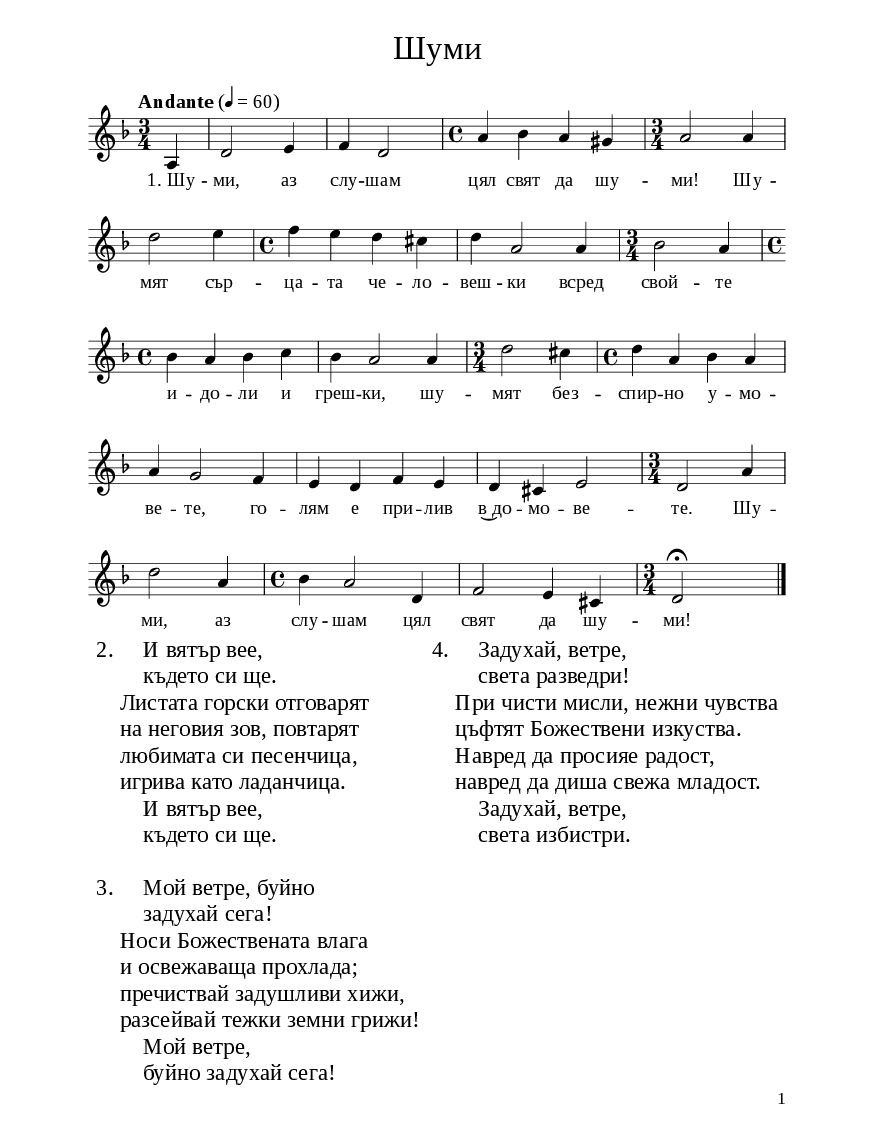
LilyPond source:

\version "2.24.4"

% include paper part and global functions
\include "include/globals.ily"

\bookpart {
  \label #'ref032
  \tocItem \markup "Шуми"
  \include "include/bookpart-paper.ily"
  \score {
    \include "include/score-layout.ily"

    \new Voice \absolute {
      \clef treble
      \key d \minor
      \time 3/4
      \tempoFunc "Andante" 4 "60"
      \partial 4
      \autoBeamOff

      a4 | d'2 e'4 | f'4 d'2 | \time 4/4  a'4 bes' a' gis' | \time 3/4  a'2 a'4 \break |
      d''2 e''4 | \time 4/4

      f''4 e'' d'' cis'' | d''4 \stemUp a'2 \stemNeutral

      a'4 | \time 3/4  bes'2 a'4 | \break

      \time 4/4  bes'4 a' bes' c'' | bes'4 a'2 a'4 | \time 3/4  d''2 cis''4 | \time 4/4  d''4 a' bes' a' \break |
      a'4 g'2 f'4 |  e'4 d' f' e' | d'4 cis' e'2 | \time 3/4  d'2 a'4 \break |
      d''2 a'4 | \time 4/4  bes'4 a'2 d'4 | f'2 e'4 cis' | \time 3/4  d'2 \fermata s4 | \bar "|." \break
    }

    \addlyrics {
      "1. Шу" -- ми,
      аз слу -- шам цял свят да шу -- ми! Шу -- мят
      сър -- ца -- та че -- ло --  веш -- ки всред
      свой -- те и -- до -- ли и греш -- ки, шу -- мят
      без -- спир -- но у -- мо -- ве -- те, го -- лям
      е при -- лив в~до -- мо -- ве -- те. Шу -- ми,
      аз слу -- шам цял свят да шу -- ми!
    }

    \header {
      title = \titleFunc #'ref_desc_4 "Шуми" "Šumi"
    }

    \midi{}

  } % score


  \markup \abs-fontsize #11 {
    \hspace #1
    \override #`(baseline-skip . ,bgCoupletBaselineSkip)
    \column {

      \line {   2.  "   "  И вятър вее, }

      \line {   "   "    "   "       където си ще.}

      \line {   "   "Листата горски отговарят}

      \line {   "   "на неговия зов, повтарят}

      \line {   "   "любимата си песенчица,}

      \line {   "   "игрива като ладанчица.}

      \line {  "   "    "   "И вятър вее, }

      \line {    "   "    "   "където си ще.}


      \line { " " }
      \line {   3. "   "  Мой ветре, буйно }

      \line {   "   "    "   "  задухай сега!}

      \line {   "   "Носи Божествената влага}

      \line {   "   "и освежаваща прохлада;}

      \line {   "   "пречиствай задушливи хижи,}

      \line {   "   "разсейвай тежки земни грижи!}

      \line {    "   "    "   "Мой ветре, }

      \line {    "   "    "   "буйно задухай сега!}

    }

    \hspace #1
    \override #`(baseline-skip . ,bgCoupletBaselineSkip)
    \column {
      \line {   4.  "   "        Задухай, ветре, }
      \line {   "   "    "   "         света разведри!}

      \line {   "   "При чисти мисли, нежни чувства}

      \line {   "   "цъфтят Божествени изкуства.}

      \line {   "   "Навред да просияе радост,}

      \line {   "   "навред да диша свежа младост.}

      \line {  "   "    "   " Задухай, ветре, }
      \line {   "   "    "   " света избистри.}

    }

  } % markup
} % bookpart

% Più mosso
%
